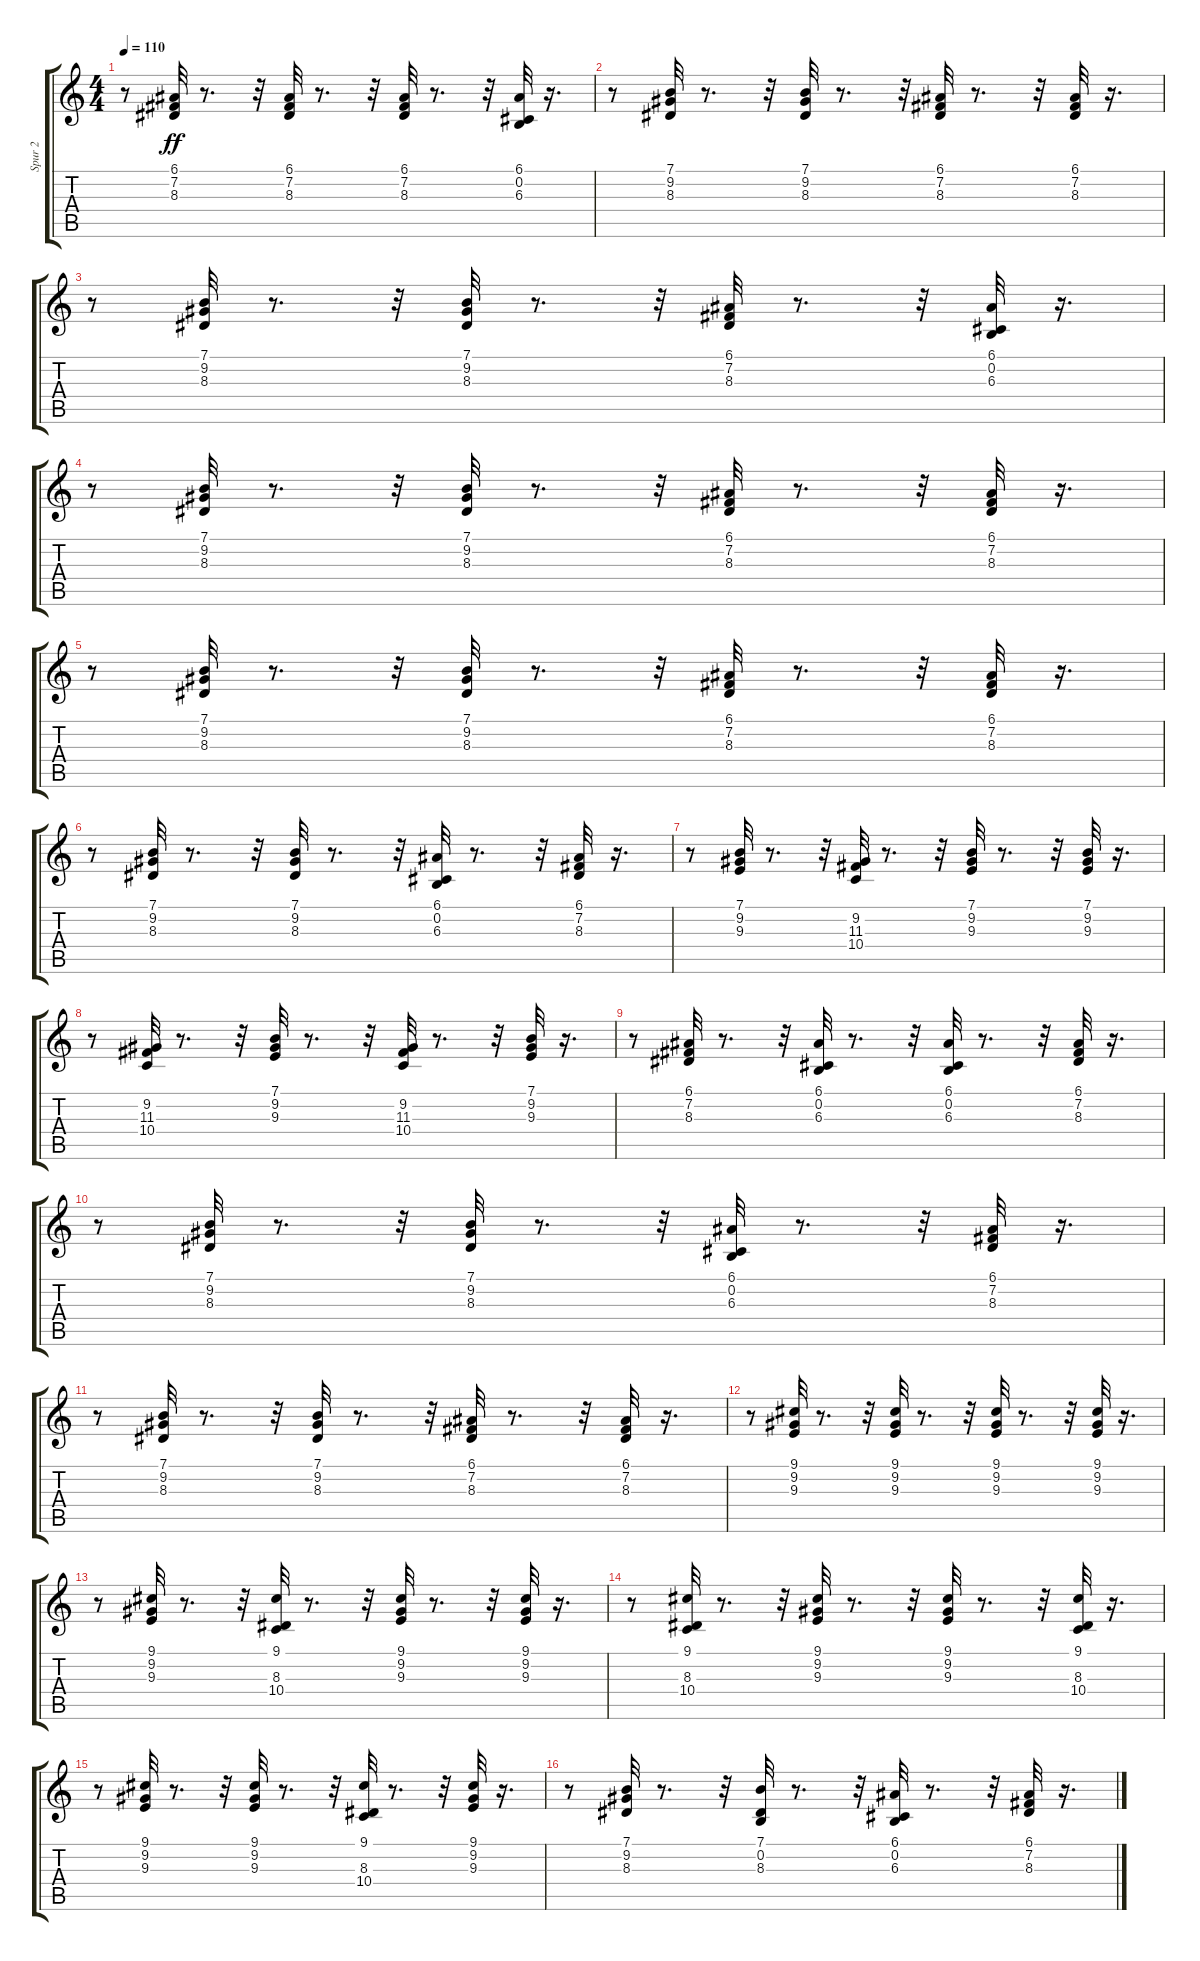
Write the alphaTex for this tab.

\track ("Spur 2" "Spur 2") {instrument honkytonkpiano}
\staff {score tabs}
\tuning (E4 B3 G3 D3 A2 E2) {hide}
\ts (4 4)
\tempo 110
\clef g2
\ks c
r.8{dy ff} (6.1 7.2 8.3).32 r.8{d} r.32 (6.1 7.2 8.3).32 r.8{d} r.32 (6.1 7.2 8.3).32 r.8{d} r.32 (6.1 0.2 6.3).32 r.16{d} |
r.8 (7.1 9.2 8.3).32 r.8{d} r.32 (7.1 9.2 8.3).32 r.8{d} r.32 (6.1 7.2 8.3).32 r.8{d} r.32 (6.1 7.2 8.3).32 r.16{d} |
r.8 (7.1 9.2 8.3).32 r.8{d} r.32 (7.1 9.2 8.3).32 r.8{d} r.32 (6.1 7.2 8.3).32 r.8{d} r.32 (6.1 0.2 6.3).32 r.16{d} |
r.8 (7.1 9.2 8.3).32 r.8{d} r.32 (7.1 9.2 8.3).32 r.8{d} r.32 (6.1 7.2 8.3).32 r.8{d} r.32 (6.1 7.2 8.3).32 r.16{d} |
r.8 (7.1 9.2 8.3).32 r.8{d} r.32 (7.1 9.2 8.3).32 r.8{d} r.32 (6.1 7.2 8.3).32 r.8{d} r.32 (6.1 7.2 8.3).32 r.16{d} |
r.8 (7.1 9.2 8.3).32 r.8{d} r.32 (7.1 9.2 8.3).32 r.8{d} r.32 (6.1 0.2 6.3).32 r.8{d} r.32 (6.1 7.2 8.3).32 r.16{d} |
r.8 (7.1 9.2 9.3).32 r.8{d} r.32 (9.2 11.3 10.4).32 r.8{d} r.32 (7.1 9.2 9.3).32 r.8{d} r.32 (7.1 9.2 9.3).32 r.16{d} |
r.8 (9.2 11.3 10.4).32 r.8{d} r.32 (7.1 9.2 9.3).32 r.8{d} r.32 (9.2 11.3 10.4).32 r.8{d} r.32 (7.1 9.2 9.3).32 r.16{d} |
r.8 (6.1 7.2 8.3).32 r.8{d} r.32 (6.1 0.2 6.3).32 r.8{d} r.32 (6.1 0.2 6.3).32 r.8{d} r.32 (6.1 7.2 8.3).32 r.16{d} |
r.8 (7.1 9.2 8.3).32 r.8{d} r.32 (7.1 9.2 8.3).32 r.8{d} r.32 (6.1 0.2 6.3).32 r.8{d} r.32 (6.1 7.2 8.3).32 r.16{d} |
r.8 (7.1 9.2 8.3).32 r.8{d} r.32 (7.1 9.2 8.3).32 r.8{d} r.32 (6.1 7.2 8.3).32 r.8{d} r.32 (6.1 7.2 8.3).32 r.16{d} |
r.8 (9.1 9.2 9.3).32 r.8{d} r.32 (9.1 9.2 9.3).32 r.8{d} r.32 (9.1 9.2 9.3).32 r.8{d} r.32 (9.1 9.2 9.3).32 r.16{d} |
r.8 (9.1 9.2 9.3).32 r.8{d} r.32 (9.1 8.3 10.4).32 r.8{d} r.32 (9.1 9.2 9.3).32 r.8{d} r.32 (9.1 9.2 9.3).32 r.16{d} |
r.8 (9.1 8.3 10.4).32 r.8{d} r.32 (9.1 9.2 9.3).32 r.8{d} r.32 (9.1 9.2 9.3).32 r.8{d} r.32 (9.1 8.3 10.4).32 r.16{d} |
r.8 (9.1 9.2 9.3).32 r.8{d} r.32 (9.1 9.2 9.3).32 r.8{d} r.32 (9.1 8.3 10.4).32 r.8{d} r.32 (9.1 9.2 9.3).32 r.16{d} |
r.8 (7.1 9.2 8.3).32 r.8{d} r.32 (7.1 0.2 8.3).32 r.8{d} r.32 (6.1 0.2 6.3).32 r.8{d} r.32 (6.1 7.2 8.3).32 r.16{d}
